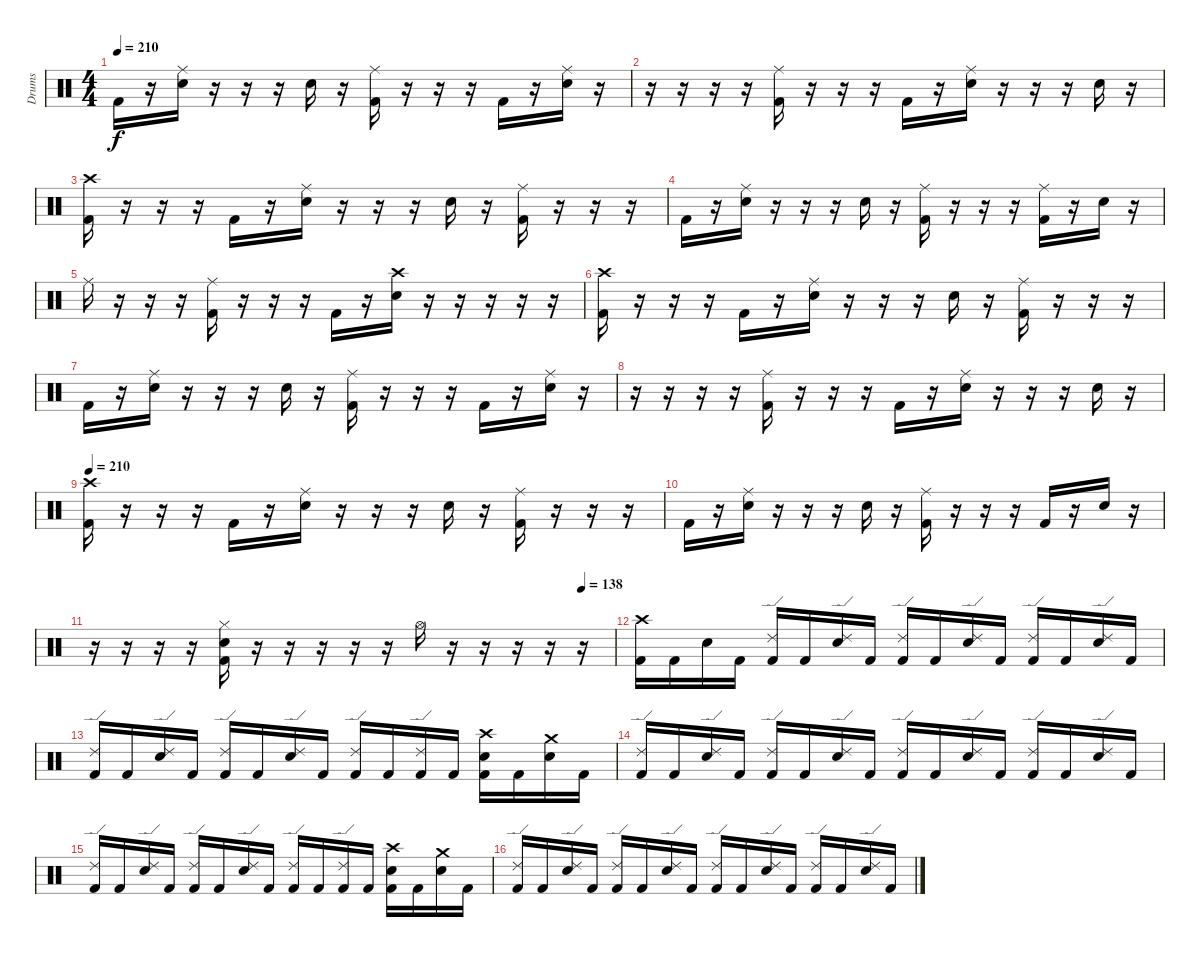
\track ("Drums" "Drums") {instrument percussion}
\staff {score}
\articulation defaults
\ts (4 4)
\tempo 210
\clef neutral
\ks c "Kick (hit) 2".16{dy f}
r.16 ("Ride (middle)" "Snare (hit) 2").16 r.16 r.16 r.16 "Snare (hit) 2".16 r.16 ("Ride (middle)" "Kick (hit) 2").16 r.16 r.16 r.16 "Kick (hit) 2".16 r.16 ("Ride (middle)" "Snare (hit) 2").16 r.16 |
r.16 r.16 r.16 r.16 ("Ride (middle)" "Kick (hit) 2").16 r.16 r.16 r.16 "Kick (hit) 2".16 r.16 ("Ride (middle)" "Snare (hit) 2").16 r.16 r.16 r.16 "Snare (hit) 2".16 r.16 |
("Crash high (hit)" "Kick (hit) 2").16 r.16 r.16 r.16 "Kick (hit) 2".16 r.16 ("Ride (middle)" "Snare (hit) 2").16 r.16 r.16 r.16 "Snare (hit) 2".16 r.16 ("Ride (middle)" "Kick (hit) 2").16 r.16 r.16 r.16 |
"Kick (hit) 2".16 r.16 ("Ride (middle)" "Snare (hit) 2").16 r.16 r.16 r.16 "Snare (hit) 2".16 r.16 ("Ride (middle)" "Kick (hit) 2").16 r.16 r.16 r.16 ("Ride (middle)" "Kick (hit) 2").16 r.16 "Snare (hit) 2".16 r.16 |
"Ride (middle)".16 r.16 r.16 r.16 ("Ride (middle)" "Kick (hit) 2").16 r.16 r.16 r.16 "Kick (hit) 2".16 r.16 ("Crash high (hit)" "Snare (hit) 2").16 r.16 r.16 r.16 r.16 r.16 |
("Crash high (hit)" "Kick (hit) 2").16 r.16 r.16 r.16 "Kick (hit) 2".16 r.16 ("Ride (middle)" "Snare (hit) 2").16 r.16 r.16 r.16 "Snare (hit) 2".16 r.16 ("Ride (middle)" "Kick (hit) 2").16 r.16 r.16 r.16 |
"Kick (hit) 2".16 r.16 ("Ride (middle)" "Snare (hit) 2").16 r.16 r.16 r.16 "Snare (hit) 2".16 r.16 ("Ride (middle)" "Kick (hit) 2").16 r.16 r.16 r.16 "Kick (hit) 2".16 r.16 ("Ride (middle)" "Snare (hit) 2").16 r.16 |
r.16 r.16 r.16 r.16 ("Ride (middle)" "Kick (hit) 2").16 r.16 r.16 r.16 "Kick (hit) 2".16 r.16 ("Ride (middle)" "Snare (hit) 2").16 r.16 r.16 r.16 "Snare (hit) 2".16 r.16 |
\tempo 210
("Crash high (hit)" "Kick (hit) 2").16 r.16 r.16 r.16 "Kick (hit) 2".16 r.16 ("Ride (middle)" "Snare (hit) 2").16 r.16 r.16 r.16 "Snare (hit) 2".16 r.16 ("Ride (middle)" "Kick (hit) 2").16 r.16 r.16 r.16 |
"Kick (hit) 2".16 r.16 ("Ride (middle)" "Snare (hit) 2").16 r.16 r.16 r.16 "Snare (hit) 2".16 r.16 ("Ride (middle)" "Kick (hit) 2").16 r.16 r.16 r.16 "Kick (hit) 2".16 r.16 "Snare (hit) 2".16 r.16 |
\tempo (138 0.9375)
r.16 r.16 r.16 r.16 ("Hi-Hat (closed)" "Snare (hit) 2" "Kick (hit) 2").16 r.16 r.16 r.16 r.16 r.16 "Hi-Hat (open)".16 r.16 r.16 r.16 r.16 r.16 |
("Crash high (hit)" "Kick (hit) 2").16 "Kick (hit) 2".16 "Snare (hit) 2".16 "Kick (hit) 2".16 ("Ride (edge) 2" "Kick (hit) 2").16 "Kick (hit) 2".16 ("Ride (edge) 2" "Snare (hit) 2").16 "Kick (hit) 2".16 ("Ride (edge) 2" "Kick (hit) 2").16 "Kick (hit) 2".16 ("Ride (edge) 2" "Snare (hit) 2").16 "Kick (hit) 2".16 ("Ride (edge) 2" "Kick (hit) 2").16 "Kick (hit) 2".16 ("Ride (edge) 2" "Snare (hit) 2").16 "Kick (hit) 2".16 |
("Ride (edge) 2" "Kick (hit) 2").16 "Kick (hit) 2".16 ("Ride (edge) 2" "Snare (hit) 2").16 "Kick (hit) 2".16 ("Ride (edge) 2" "Kick (hit) 2").16 "Kick (hit) 2".16 ("Ride (edge) 2" "Snare (hit) 2").16 "Kick (hit) 2".16 ("Ride (edge) 2" "Kick (hit) 2").16 "Kick (hit) 2".16 ("Ride (edge) 2" "Kick (hit) 2").16 "Kick (hit) 2".16 ("Crash high (hit)" "Snare (hit) 2" "Kick (hit) 2").16 "Kick (hit) 2".16 ("Crash medium (hit)" "Snare (hit) 2").16 "Kick (hit) 2".16 |
("Ride (edge) 2" "Kick (hit) 2").16 "Kick (hit) 2".16 ("Ride (edge) 2" "Snare (hit) 2").16 "Kick (hit) 2".16 ("Ride (edge) 2" "Kick (hit) 2").16 "Kick (hit) 2".16 ("Ride (edge) 2" "Snare (hit) 2").16 "Kick (hit) 2".16 ("Ride (edge) 2" "Kick (hit) 2").16 "Kick (hit) 2".16 ("Ride (edge) 2" "Snare (hit) 2").16 "Kick (hit) 2".16 ("Ride (edge) 2" "Kick (hit) 2").16 "Kick (hit) 2".16 ("Ride (edge) 2" "Snare (hit) 2").16 "Kick (hit) 2".16 |
("Ride (edge) 2" "Kick (hit) 2").16 "Kick (hit) 2".16 ("Ride (edge) 2" "Snare (hit) 2").16 "Kick (hit) 2".16 ("Ride (edge) 2" "Kick (hit) 2").16 "Kick (hit) 2".16 ("Ride (edge) 2" "Snare (hit) 2").16 "Kick (hit) 2".16 ("Ride (edge) 2" "Kick (hit) 2").16 "Kick (hit) 2".16 ("Ride (edge) 2" "Kick (hit) 2").16 "Kick (hit) 2".16 ("Crash high (hit)" "Snare (hit) 2" "Kick (hit) 2").16 "Kick (hit) 2".16 ("Crash medium (hit)" "Snare (hit) 2").16 "Kick (hit) 2".16 |
("Ride (edge) 2" "Kick (hit) 2").16 "Kick (hit) 2".16 ("Ride (edge) 2" "Snare (hit) 2").16 "Kick (hit) 2".16 ("Ride (edge) 2" "Kick (hit) 2").16 "Kick (hit) 2".16 ("Ride (edge) 2" "Snare (hit) 2").16 "Kick (hit) 2".16 ("Ride (edge) 2" "Kick (hit) 2").16 "Kick (hit) 2".16 ("Ride (edge) 2" "Snare (hit) 2").16 "Kick (hit) 2".16 ("Ride (edge) 2" "Kick (hit) 2").16 "Kick (hit) 2".16 ("Ride (edge) 2" "Snare (hit) 2").16 "Kick (hit) 2".16
